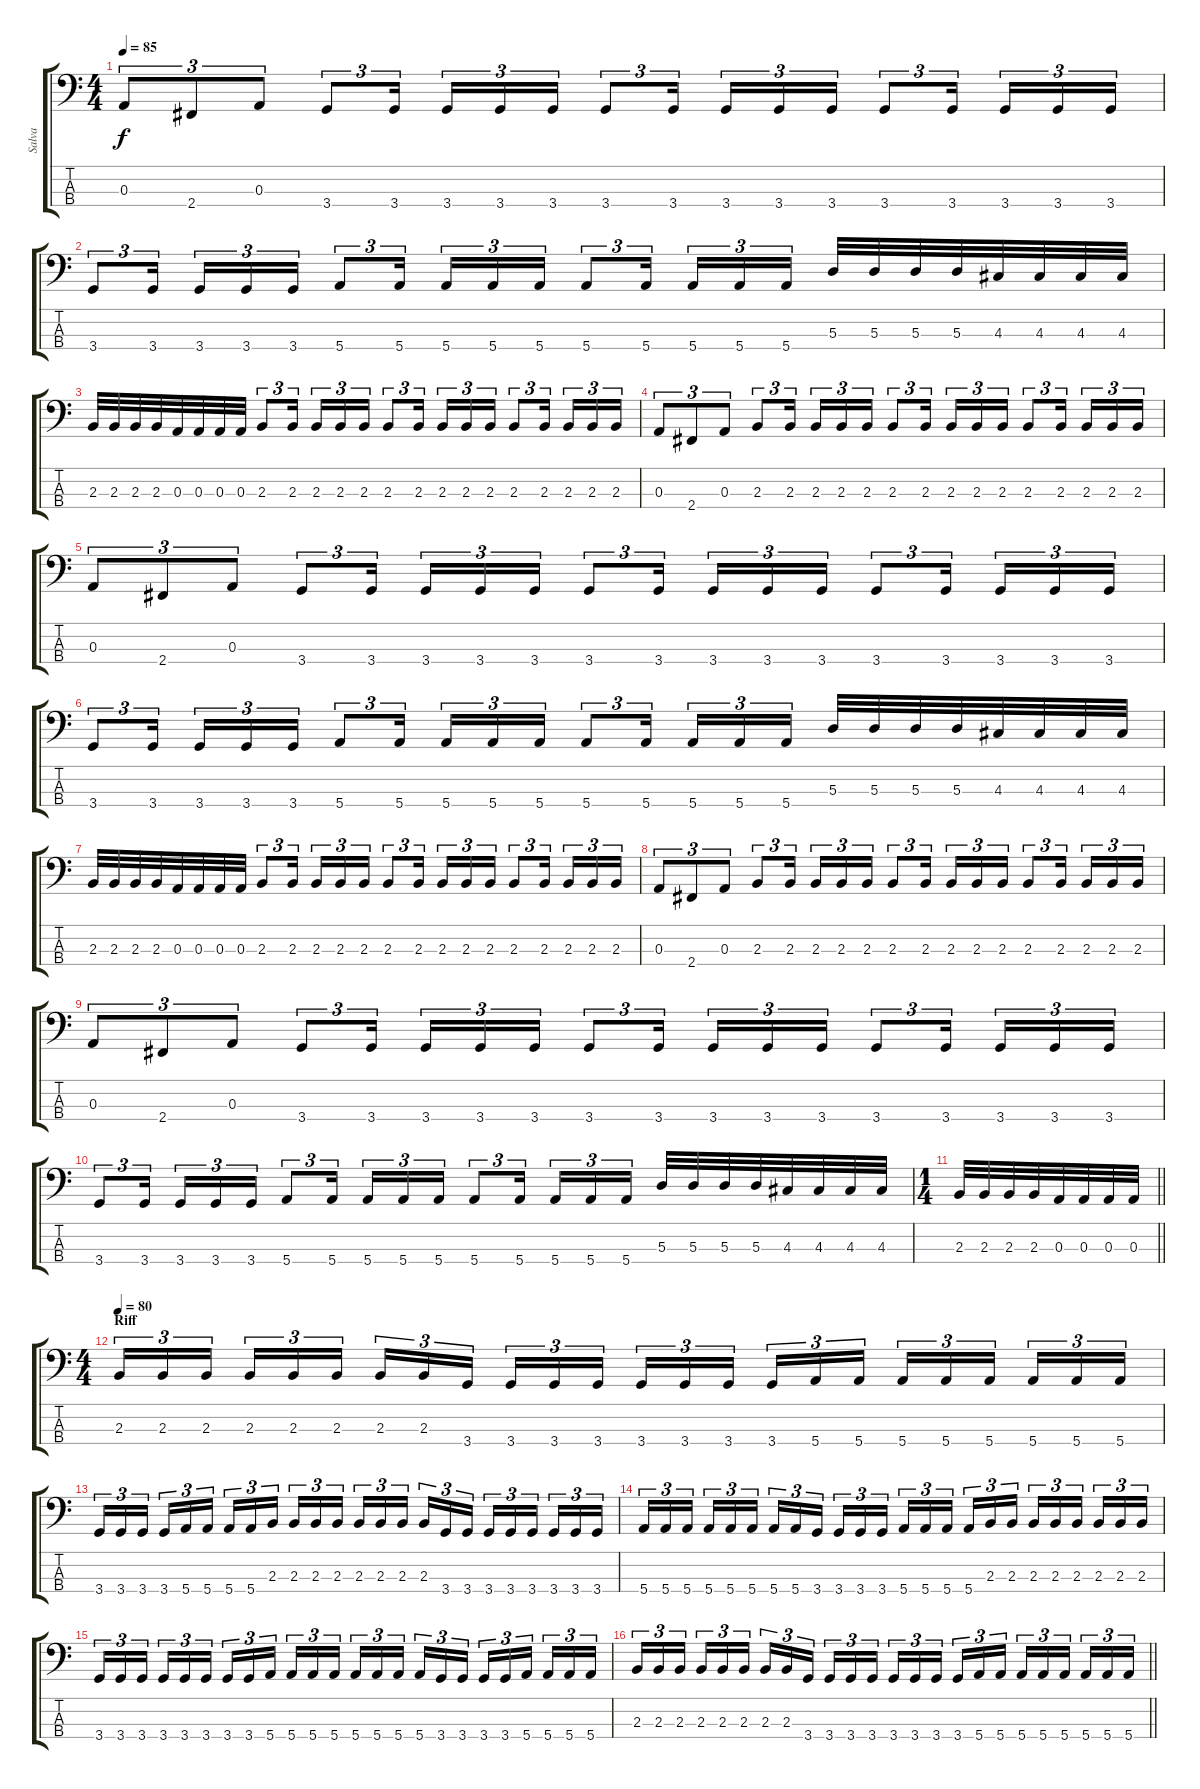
\track ("Salva" "Salva") {instrument electricbassfinger}
\staff {score tabs}
\tuning (G2 D2 A1 E1) {hide}
\ts (4 4)
\tempo 85
\clef f4
\ks c
0.3.8{tu (3 2) dy f} 2.4.8{tu (3 2)} 0.3.8{tu (3 2)} 3.4.8{tu (3 2)} 3.4.16{tu (3 2) beam splitsecondary} 3.4.16{tu (3 2)} 3.4.16{tu (3 2)} 3.4.16{tu (3 2)} 3.4.8{tu (3 2)} 3.4.16{tu (3 2) beam splitsecondary} 3.4.16{tu (3 2)} 3.4.16{tu (3 2)} 3.4.16{tu (3 2)} 3.4.8{tu (3 2)} 3.4.16{tu (3 2) beam splitsecondary} 3.4.16{tu (3 2)} 3.4.16{tu (3 2)} 3.4.16{tu (3 2)} |
3.4.8{tu (3 2)} 3.4.16{tu (3 2) beam splitsecondary} 3.4.16{tu (3 2)} 3.4.16{tu (3 2)} 3.4.16{tu (3 2)} 5.4.8{tu (3 2)} 5.4.16{tu (3 2) beam splitsecondary} 5.4.16{tu (3 2)} 5.4.16{tu (3 2)} 5.4.16{tu (3 2)} 5.4.8{tu (3 2)} 5.4.16{tu (3 2) beam splitsecondary} 5.4.16{tu (3 2)} 5.4.16{tu (3 2)} 5.4.16{tu (3 2)} 5.3.32 5.3.32 5.3.32 5.3.32 4.3.32 4.3.32 4.3.32 4.3.32 |
2.3.32 2.3.32 2.3.32 2.3.32 0.3.32 0.3.32 0.3.32 0.3.32 2.3.8{tu (3 2)} 2.3.16{tu (3 2) beam splitsecondary} 2.3.16{tu (3 2)} 2.3.16{tu (3 2)} 2.3.16{tu (3 2)} 2.3.8{tu (3 2)} 2.3.16{tu (3 2) beam splitsecondary} 2.3.16{tu (3 2)} 2.3.16{tu (3 2)} 2.3.16{tu (3 2)} 2.3.8{tu (3 2)} 2.3.16{tu (3 2) beam splitsecondary} 2.3.16{tu (3 2)} 2.3.16{tu (3 2)} 2.3.16{tu (3 2)} |
0.3.8{tu (3 2)} 2.4.8{tu (3 2)} 0.3.8{tu (3 2)} 2.3.8{tu (3 2)} 2.3.16{tu (3 2) beam splitsecondary} 2.3.16{tu (3 2)} 2.3.16{tu (3 2)} 2.3.16{tu (3 2)} 2.3.8{tu (3 2)} 2.3.16{tu (3 2) beam splitsecondary} 2.3.16{tu (3 2)} 2.3.16{tu (3 2)} 2.3.16{tu (3 2)} 2.3.8{tu (3 2)} 2.3.16{tu (3 2) beam splitsecondary} 2.3.16{tu (3 2)} 2.3.16{tu (3 2)} 2.3.16{tu (3 2)} |
0.3.8{tu (3 2)} 2.4.8{tu (3 2)} 0.3.8{tu (3 2)} 3.4.8{tu (3 2)} 3.4.16{tu (3 2) beam splitsecondary} 3.4.16{tu (3 2)} 3.4.16{tu (3 2)} 3.4.16{tu (3 2)} 3.4.8{tu (3 2)} 3.4.16{tu (3 2) beam splitsecondary} 3.4.16{tu (3 2)} 3.4.16{tu (3 2)} 3.4.16{tu (3 2)} 3.4.8{tu (3 2)} 3.4.16{tu (3 2) beam splitsecondary} 3.4.16{tu (3 2)} 3.4.16{tu (3 2)} 3.4.16{tu (3 2)} |
3.4.8{tu (3 2)} 3.4.16{tu (3 2) beam splitsecondary} 3.4.16{tu (3 2)} 3.4.16{tu (3 2)} 3.4.16{tu (3 2)} 5.4.8{tu (3 2)} 5.4.16{tu (3 2) beam splitsecondary} 5.4.16{tu (3 2)} 5.4.16{tu (3 2)} 5.4.16{tu (3 2)} 5.4.8{tu (3 2)} 5.4.16{tu (3 2) beam splitsecondary} 5.4.16{tu (3 2)} 5.4.16{tu (3 2)} 5.4.16{tu (3 2)} 5.3.32 5.3.32 5.3.32 5.3.32 4.3.32 4.3.32 4.3.32 4.3.32 |
2.3.32 2.3.32 2.3.32 2.3.32 0.3.32 0.3.32 0.3.32 0.3.32 2.3.8{tu (3 2)} 2.3.16{tu (3 2) beam splitsecondary} 2.3.16{tu (3 2)} 2.3.16{tu (3 2)} 2.3.16{tu (3 2)} 2.3.8{tu (3 2)} 2.3.16{tu (3 2) beam splitsecondary} 2.3.16{tu (3 2)} 2.3.16{tu (3 2)} 2.3.16{tu (3 2)} 2.3.8{tu (3 2)} 2.3.16{tu (3 2) beam splitsecondary} 2.3.16{tu (3 2)} 2.3.16{tu (3 2)} 2.3.16{tu (3 2)} |
0.3.8{tu (3 2)} 2.4.8{tu (3 2)} 0.3.8{tu (3 2)} 2.3.8{tu (3 2)} 2.3.16{tu (3 2) beam splitsecondary} 2.3.16{tu (3 2)} 2.3.16{tu (3 2)} 2.3.16{tu (3 2)} 2.3.8{tu (3 2)} 2.3.16{tu (3 2) beam splitsecondary} 2.3.16{tu (3 2)} 2.3.16{tu (3 2)} 2.3.16{tu (3 2)} 2.3.8{tu (3 2)} 2.3.16{tu (3 2) beam splitsecondary} 2.3.16{tu (3 2)} 2.3.16{tu (3 2)} 2.3.16{tu (3 2)} |
0.3.8{tu (3 2)} 2.4.8{tu (3 2)} 0.3.8{tu (3 2)} 3.4.8{tu (3 2)} 3.4.16{tu (3 2) beam splitsecondary} 3.4.16{tu (3 2)} 3.4.16{tu (3 2)} 3.4.16{tu (3 2)} 3.4.8{tu (3 2)} 3.4.16{tu (3 2) beam splitsecondary} 3.4.16{tu (3 2)} 3.4.16{tu (3 2)} 3.4.16{tu (3 2)} 3.4.8{tu (3 2)} 3.4.16{tu (3 2) beam splitsecondary} 3.4.16{tu (3 2)} 3.4.16{tu (3 2)} 3.4.16{tu (3 2)} |
3.4.8{tu (3 2)} 3.4.16{tu (3 2) beam splitsecondary} 3.4.16{tu (3 2)} 3.4.16{tu (3 2)} 3.4.16{tu (3 2)} 5.4.8{tu (3 2)} 5.4.16{tu (3 2) beam splitsecondary} 5.4.16{tu (3 2)} 5.4.16{tu (3 2)} 5.4.16{tu (3 2)} 5.4.8{tu (3 2)} 5.4.16{tu (3 2) beam splitsecondary} 5.4.16{tu (3 2)} 5.4.16{tu (3 2)} 5.4.16{tu (3 2)} 5.3.32 5.3.32 5.3.32 5.3.32 4.3.32 4.3.32 4.3.32 4.3.32 |
\ts (1 4)
\barLineRight lightlight
2.3.32 2.3.32 2.3.32 2.3.32 0.3.32 0.3.32 0.3.32 0.3.32 |
\ts (4 4)
\section ("" "Riff")
\tempo 80
2.3.16{tu (3 2)} 2.3.16{tu (3 2)} 2.3.16{tu (3 2) beam splitsecondary} 2.3.16{tu (3 2)} 2.3.16{tu (3 2)} 2.3.16{tu (3 2)} 2.3.16{tu (3 2)} 2.3.16{tu (3 2)} 3.4.16{tu (3 2) beam splitsecondary} 3.4.16{tu (3 2)} 3.4.16{tu (3 2)} 3.4.16{tu (3 2)} 3.4.16{tu (3 2)} 3.4.16{tu (3 2)} 3.4.16{tu (3 2) beam splitsecondary} 3.4.16{tu (3 2)} 5.4.16{tu (3 2)} 5.4.16{tu (3 2)} 5.4.16{tu (3 2)} 5.4.16{tu (3 2)} 5.4.16{tu (3 2) beam splitsecondary} 5.4.16{tu (3 2)} 5.4.16{tu (3 2)} 5.4.16{tu (3 2)} |
3.4.16{tu (3 2)} 3.4.16{tu (3 2)} 3.4.16{tu (3 2) beam splitsecondary} 3.4.16{tu (3 2)} 5.4.16{tu (3 2)} 5.4.16{tu (3 2)} 5.4.16{tu (3 2)} 5.4.16{tu (3 2)} 2.3.16{tu (3 2) beam splitsecondary} 2.3.16{tu (3 2)} 2.3.16{tu (3 2)} 2.3.16{tu (3 2)} 2.3.16{tu (3 2)} 2.3.16{tu (3 2)} 2.3.16{tu (3 2) beam splitsecondary} 2.3.16{tu (3 2)} 3.4.16{tu (3 2)} 3.4.16{tu (3 2)} 3.4.16{tu (3 2)} 3.4.16{tu (3 2)} 3.4.16{tu (3 2) beam splitsecondary} 3.4.16{tu (3 2)} 3.4.16{tu (3 2)} 3.4.16{tu (3 2)} |
5.4.16{tu (3 2)} 5.4.16{tu (3 2)} 5.4.16{tu (3 2) beam splitsecondary} 5.4.16{tu (3 2)} 5.4.16{tu (3 2)} 5.4.16{tu (3 2)} 5.4.16{tu (3 2)} 5.4.16{tu (3 2)} 3.4.16{tu (3 2) beam splitsecondary} 3.4.16{tu (3 2)} 3.4.16{tu (3 2)} 3.4.16{tu (3 2)} 5.4.16{tu (3 2)} 5.4.16{tu (3 2)} 5.4.16{tu (3 2) beam splitsecondary} 5.4.16{tu (3 2)} 2.3.16{tu (3 2)} 2.3.16{tu (3 2)} 2.3.16{tu (3 2)} 2.3.16{tu (3 2)} 2.3.16{tu (3 2) beam splitsecondary} 2.3.16{tu (3 2)} 2.3.16{tu (3 2)} 2.3.16{tu (3 2)} |
3.4.16{tu (3 2)} 3.4.16{tu (3 2)} 3.4.16{tu (3 2) beam splitsecondary} 3.4.16{tu (3 2)} 3.4.16{tu (3 2)} 3.4.16{tu (3 2)} 3.4.16{tu (3 2)} 3.4.16{tu (3 2)} 5.4.16{tu (3 2) beam splitsecondary} 5.4.16{tu (3 2)} 5.4.16{tu (3 2)} 5.4.16{tu (3 2)} 5.4.16{tu (3 2)} 5.4.16{tu (3 2)} 5.4.16{tu (3 2) beam splitsecondary} 5.4.16{tu (3 2)} 3.4.16{tu (3 2)} 3.4.16{tu (3 2)} 3.4.16{tu (3 2)} 3.4.16{tu (3 2)} 5.4.16{tu (3 2) beam splitsecondary} 5.4.16{tu (3 2)} 5.4.16{tu (3 2)} 5.4.16{tu (3 2)} |
\barLineRight lightlight
2.3.16{tu (3 2)} 2.3.16{tu (3 2)} 2.3.16{tu (3 2) beam splitsecondary} 2.3.16{tu (3 2)} 2.3.16{tu (3 2)} 2.3.16{tu (3 2)} 2.3.16{tu (3 2)} 2.3.16{tu (3 2)} 3.4.16{tu (3 2) beam splitsecondary} 3.4.16{tu (3 2)} 3.4.16{tu (3 2)} 3.4.16{tu (3 2)} 3.4.16{tu (3 2)} 3.4.16{tu (3 2)} 3.4.16{tu (3 2) beam splitsecondary} 3.4.16{tu (3 2)} 5.4.16{tu (3 2)} 5.4.16{tu (3 2)} 5.4.16{tu (3 2)} 5.4.16{tu (3 2)} 5.4.16{tu (3 2) beam splitsecondary} 5.4.16{tu (3 2)} 5.4.16{tu (3 2)} 5.4.16{tu (3 2)}
